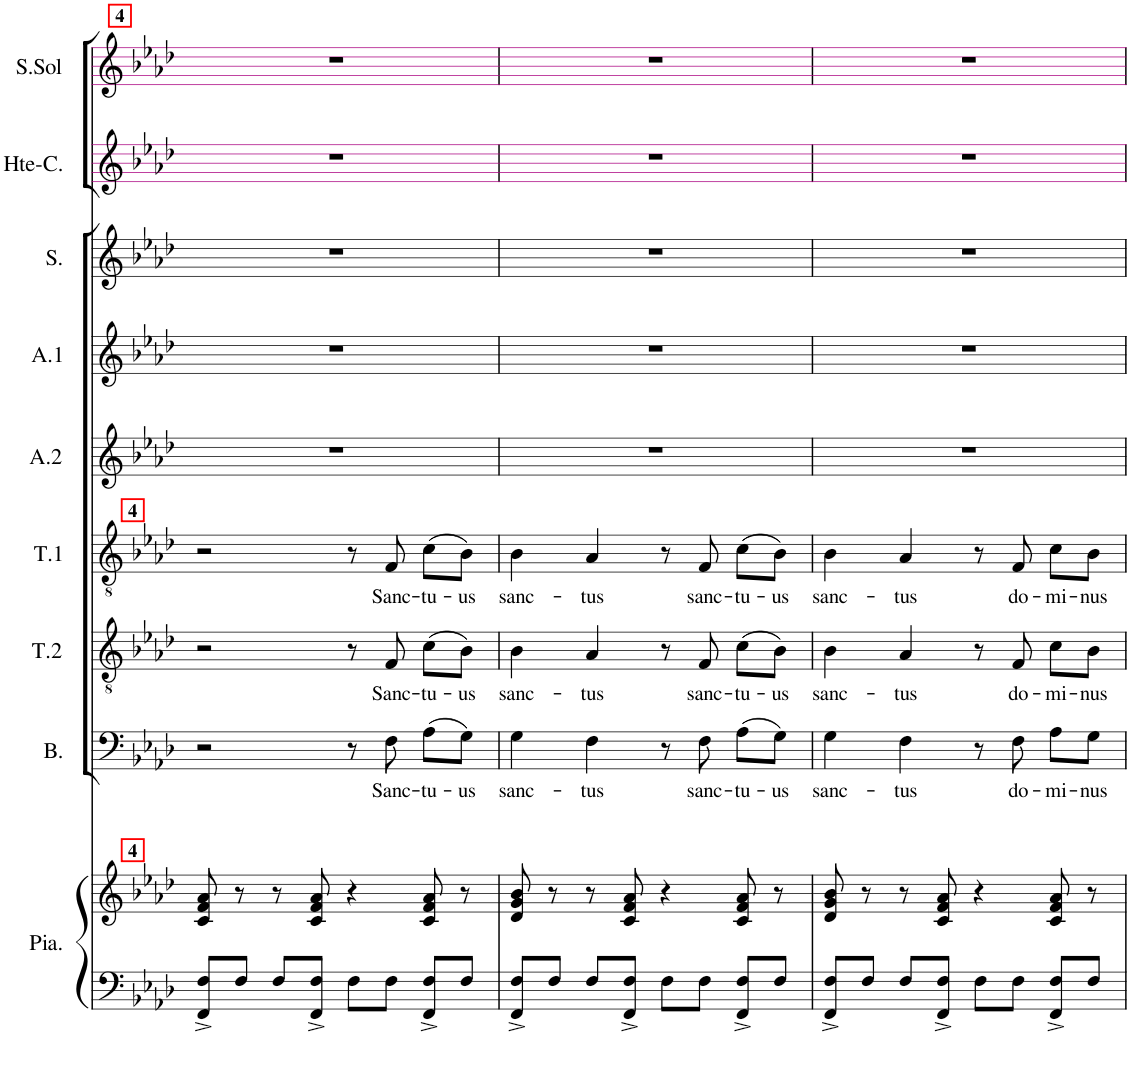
**kern	**kern	**kern	**text	**kern	**text	**kern	**text	**kern	**kern	**kern	**kern	**kern
*part9	*part9	*part8	*part8	*part7	*part7	*part6	*part6	*part5	*part4	*part3	*part2	*part1
*staff10	*staff9	*staff8	*staff8	*staff7	*staff7	*staff6	*staff6	*staff5	*staff4	*staff3	*staff2	*staff1
*I"Piano	*	*I"Basse	*	*I"Ténor 2	*	*I"Ténor 1	*	*I"Alto 2	*I"Alto 1	*I"Soprano	*I"Hte-Contre	*I"Soprane Sol
*I'Pia.	*	*I'B.	*	*I'T.2	*	*I'T.1	*	*I'A.2	*I'A.1	*I'S.	*I'Hte-C.	*I'S.Sol
!!LO:PB:g=z
*clefF4	*clefG2	*clefF4	*	*clefGv2	*	*clefGv2	*	*clefG2	*clefG2	*clefG2	*clefG2	*clefG2
*k[b-e-a-d-]	*k[b-e-a-d-]	*k[b-e-a-d-]	*	*k[b-e-a-d-]	*	*k[b-e-a-d-]	*	*k[b-e-a-d-]	*k[b-e-a-d-]	*k[b-e-a-d-]	*k[b-e-a-d-]	*k[b-e-a-d-]
*M4/4	*M4/4	*M4/4	*	*M4/4	*	*M4/4	*	*M4/4	*M4/4	*M4/4	*M4/4	*M4/4
=4	=4	=4	=4	=4	=4	=4	=4	=4	=4	=4	=4	=4
!	!	!	!	!	!	!LO:TX:a:B:t=4	!	!	!	!	!	!
!	!LO:TX:a:B:t=4	!	!	!	!	!	!	!	!	!	!	!
8FF/^ 8F/^L	8c/ 8f/ 8a-/	2r	.	2r	.	2r	.	1r	1r	1r	1r	1r
8F/J	8r	.	.	.	.	.	.	.	.	.	.	.
8F/L	8r	.	.	.	.	.	.	.	.	.	.	.
8FF/^ 8F/^J	8c/ 8f/ 8a-/	.	.	.	.	.	.	.	.	.	.	.
8F\L	4r	8r	.	8r	.	8r	.	.	.	.	.	.
!	!	!	!LO:LY:b	!	!LO:LY:b	!	!LO:LY:b	!	!	!	!	!
8F\J	.	8F\	Sanc-	8F/	Sanc-	8F/	Sanc-	.	.	.	.	.
!	!	!	!LO:LY:b	!	!LO:LY:b	!	!LO:LY:b	!	!	!	!	!
8FF/^ 8F/^L	8c/ 8f/ 8a-/	(8A-\L	-tu-	(8c\L	-tu-	(8c\L	-tu-	.	.	.	.	.
!	!	!	!LO:LY:b	!	!LO:LY:b	!	!LO:LY:b	!	!	!	!	!
8F/J	8r	8G\J)	-us	8B-\J)	-us	8B-\J)	-us	.	.	.	.	.
=5	=5	=5	=5	=5	=5	=5	=5	=5	=5	=5	=5	=5
!	!	!	!LO:LY:b	!	!LO:LY:b	!	!LO:LY:b	!	!	!	!	!
8FF/^ 8F/^L	8d-/ 8g/ 8b-/	4G\	sanc-	4B-\	sanc-	4B-\	sanc-	1r	1r	1r	1r	1r
8F/J	8r	.	.	.	.	.	.	.	.	.	.	.
!	!	!	!LO:LY:b	!	!LO:LY:b	!	!LO:LY:b	!	!	!	!	!
8F/L	8r	4F\	-tus	4A-/	-tus	4A-/	-tus	.	.	.	.	.
8FF/^ 8F/^J	8c/ 8f/ 8a-/	.	.	.	.	.	.	.	.	.	.	.
8F\L	4r	8r	.	8r	.	8r	.	.	.	.	.	.
!	!	!	!LO:LY:b	!	!LO:LY:b	!	!LO:LY:b	!	!	!	!	!
8F\J	.	8F\	sanc-	8F/	sanc-	8F/	sanc-	.	.	.	.	.
!	!	!	!LO:LY:b	!	!LO:LY:b	!	!LO:LY:b	!	!	!	!	!
8FF/^ 8F/^L	8c/ 8f/ 8a-/	(8A-\L	-tu-	(8c\L	-tu-	(8c\L	-tu-	.	.	.	.	.
!	!	!	!LO:LY:b	!	!LO:LY:b	!	!LO:LY:b	!	!	!	!	!
8F/J	8r	8G\J)	-us	8B-\J)	-us	8B-\J)	-us	.	.	.	.	.
=6	=6	=6	=6	=6	=6	=6	=6	=6	=6	=6	=6	=6
!	!	!	!LO:LY:b	!	!LO:LY:b	!	!LO:LY:b	!	!	!	!	!
8FF/^ 8F/^L	8d-/ 8g/ 8b-/	4G\	sanc-	4B-\	sanc-	4B-\	sanc-	1r	1r	1r	1r	1r
8F/J	8r	.	.	.	.	.	.	.	.	.	.	.
!	!	!	!LO:LY:b	!	!LO:LY:b	!	!LO:LY:b	!	!	!	!	!
8F/L	8r	4F\	-tus	4A-/	-tus	4A-/	-tus	.	.	.	.	.
8FF/^ 8F/^J	8c/ 8f/ 8a-/	.	.	.	.	.	.	.	.	.	.	.
8F\L	4r	8r	.	8r	.	8r	.	.	.	.	.	.
!	!	!	!LO:LY:b	!	!LO:LY:b	!	!LO:LY:b	!	!	!	!	!
8F\J	.	8F\	do-	8F/	do-	8F/	do-	.	.	.	.	.
!	!	!	!LO:LY:b	!	!LO:LY:b	!	!LO:LY:b	!	!	!	!	!
8FF/^ 8F/^L	8c/ 8f/ 8a-/	8A-\L	-mi-	8c\L	-mi-	8c\L	-mi-	.	.	.	.	.
!	!	!	!LO:LY:b	!	!LO:LY:b	!	!LO:LY:b	!	!	!	!	!
8F/J	8r	8G\J	-nus	8B-\J	-nus	8B-\J	-nus	.	.	.	.	.
=	=	=	=	=	=	=	=	=	=	=	=	=
*-	*-	*-	*-	*-	*-	*-	*-	*-	*-	*-	*-	*-
